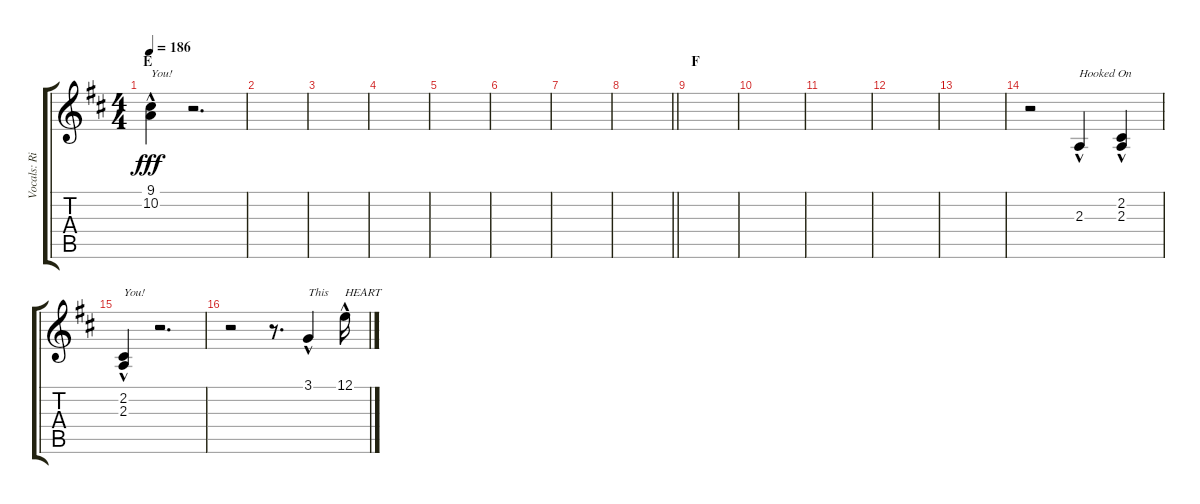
\track ("Vocals: Rik" "Vocals: Ri") {instrument lead2sawtooth}
\staff {score tabs}
\tuning (E4 B3 G3 D3 A2 E2) {hide}
\ts (4 4)
\section ("" "E")
\tempo 186
\clef g2
\ks d
(9.1{hac} 10.2{hac}).4{txt "You!" dy fff} r.2{d} |
|
|
|
|
|
|
\barLineRight lightlight
|
\section ("" "F")
|
|
|
|
|
r.2 2.3{hac}.4{txt "Hooked On"} (2.2{hac} 2.3{hac}).4 |
(2.2{hac} 2.3{hac}).4{txt "You!"} r.2{d} |
r.2 r.8{d} 3.1{hac}.4{txt "This"} 12.1{hac}.16{txt "HEART"}
